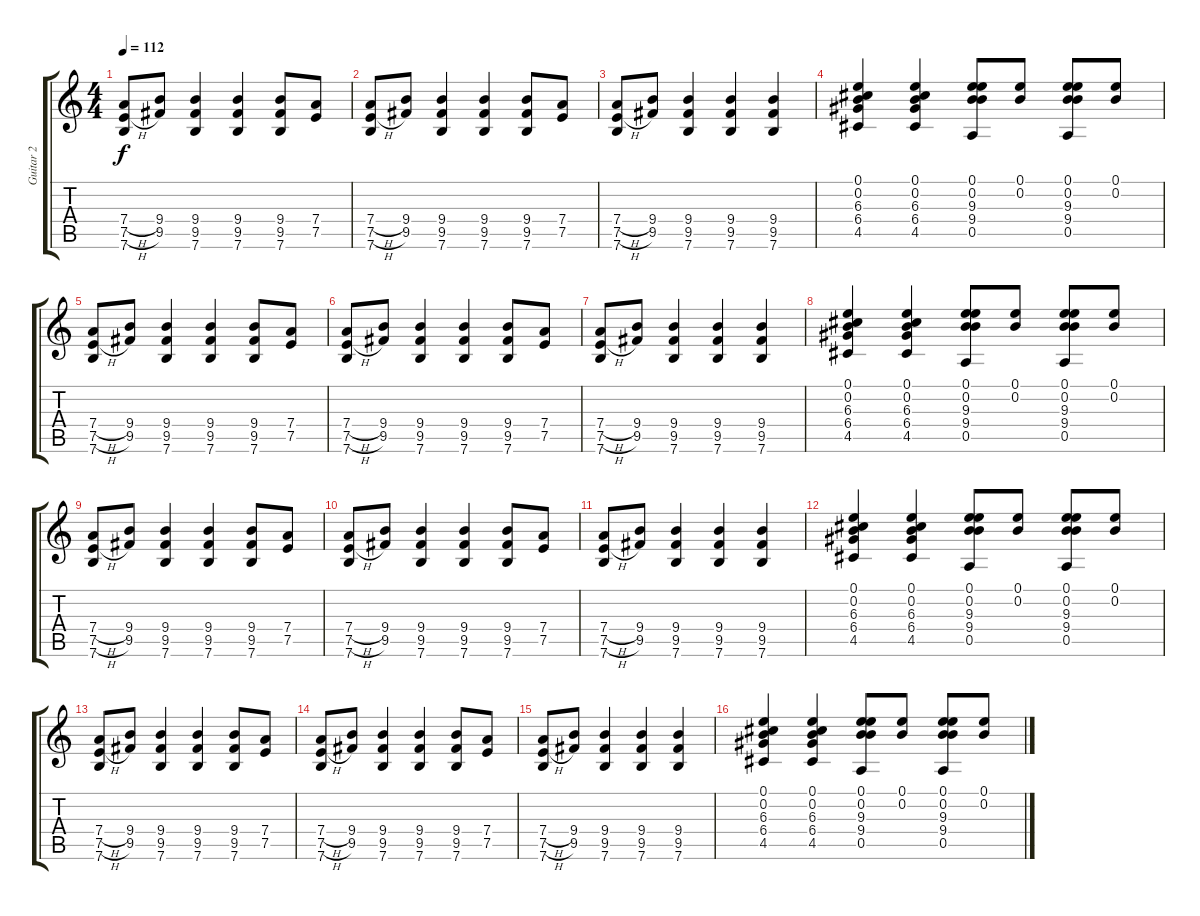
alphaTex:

\track ("Guitar 2" "Guitar 2") {instrument distortionguitar}
\staff {score tabs}
\tuning (E4 B3 G3 D3 A2 E2) {hide}
\ts (4 4)
\tempo 112
\clef g2
\ks c
(7.4{h} 7.5{h} 7.6).8{dy f} (9.4 9.5).8 (9.4 9.5 7.6).4 (9.4 9.5 7.6).4 (9.4 9.5 7.6).8 (7.4 7.5).8 |
(7.4{h} 7.5{h} 7.6).8 (9.4 9.5).8 (9.4 9.5 7.6).4 (9.4 9.5 7.6).4 (9.4 9.5 7.6).8 (7.4 7.5).8 |
(7.4{h} 7.5{h} 7.6).8 (9.4 9.5).8 (9.4 9.5 7.6).4 (9.4 9.5 7.6).4 (9.4 9.5 7.6).4 |
(0.1 0.2 6.3 6.4 4.5).4 (0.1 0.2 6.3 6.4 4.5).4 (0.1 0.2 9.3 9.4 0.5).8 (0.1 0.2).8 (0.1 0.2 9.3 9.4 0.5).8 (0.1 0.2).8 |
(7.4{h} 7.5{h} 7.6).8 (9.4 9.5).8 (9.4 9.5 7.6).4 (9.4 9.5 7.6).4 (9.4 9.5 7.6).8 (7.4 7.5).8 |
(7.4{h} 7.5{h} 7.6).8 (9.4 9.5).8 (9.4 9.5 7.6).4 (9.4 9.5 7.6).4 (9.4 9.5 7.6).8 (7.4 7.5).8 |
(7.4{h} 7.5{h} 7.6).8 (9.4 9.5).8 (9.4 9.5 7.6).4 (9.4 9.5 7.6).4 (9.4 9.5 7.6).4 |
(0.1 0.2 6.3 6.4 4.5).4 (0.1 0.2 6.3 6.4 4.5).4 (0.1 0.2 9.3 9.4 0.5).8 (0.1 0.2).8 (0.1 0.2 9.3 9.4 0.5).8 (0.1 0.2).8 |
(7.4{h} 7.5{h} 7.6).8 (9.4 9.5).8 (9.4 9.5 7.6).4 (9.4 9.5 7.6).4 (9.4 9.5 7.6).8 (7.4 7.5).8 |
(7.4{h} 7.5{h} 7.6).8 (9.4 9.5).8 (9.4 9.5 7.6).4 (9.4 9.5 7.6).4 (9.4 9.5 7.6).8 (7.4 7.5).8 |
(7.4{h} 7.5{h} 7.6).8 (9.4 9.5).8 (9.4 9.5 7.6).4 (9.4 9.5 7.6).4 (9.4 9.5 7.6).4 |
(0.1 0.2 6.3 6.4 4.5).4 (0.1 0.2 6.3 6.4 4.5).4 (0.1 0.2 9.3 9.4 0.5).8 (0.1 0.2).8 (0.1 0.2 9.3 9.4 0.5).8 (0.1 0.2).8 |
(7.4{h} 7.5{h} 7.6).8 (9.4 9.5).8 (9.4 9.5 7.6).4 (9.4 9.5 7.6).4 (9.4 9.5 7.6).8 (7.4 7.5).8 |
(7.4{h} 7.5{h} 7.6).8 (9.4 9.5).8 (9.4 9.5 7.6).4 (9.4 9.5 7.6).4 (9.4 9.5 7.6).8 (7.4 7.5).8 |
(7.4{h} 7.5{h} 7.6).8 (9.4 9.5).8 (9.4 9.5 7.6).4 (9.4 9.5 7.6).4 (9.4 9.5 7.6).4 |
(0.1 0.2 6.3 6.4 4.5).4 (0.1 0.2 6.3 6.4 4.5).4 (0.1 0.2 9.3 9.4 0.5).8 (0.1 0.2).8 (0.1 0.2 9.3 9.4 0.5).8 (0.1 0.2).8
